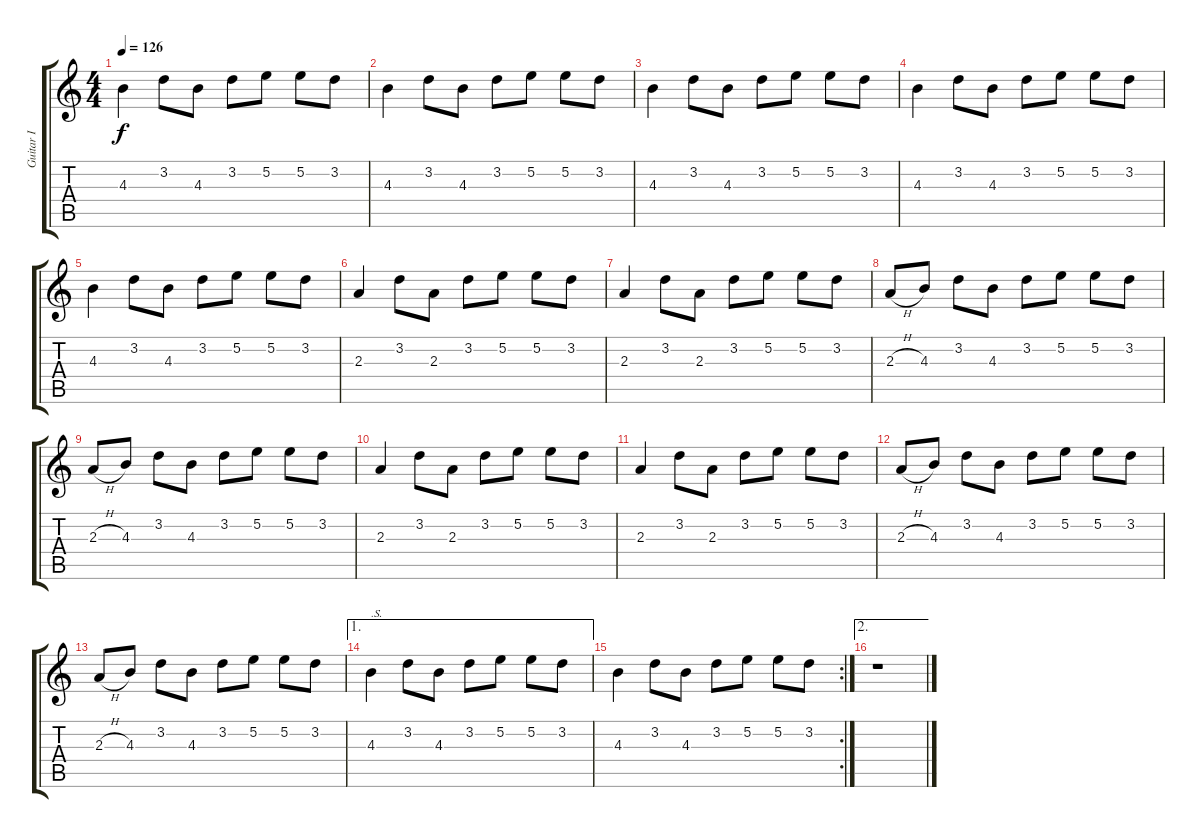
\track ("Guitar I" "Guitar I") {instrument overdrivenguitar}
\staff {score tabs}
\tuning (E4 B3 G3 D3 A2 E2) {hide}
\ts (4 4)
\tempo 126
\clef g2
\ks c
4.3.4{dy f} 3.2.8 4.3.8 3.2.8 5.2.8 5.2.8 3.2.8 |
4.3.4 3.2.8 4.3.8 3.2.8 5.2.8 5.2.8 3.2.8 |
4.3.4 3.2.8 4.3.8 3.2.8 5.2.8 5.2.8 3.2.8 |
4.3.4 3.2.8 4.3.8 3.2.8 5.2.8 5.2.8 3.2.8 |
4.3.4 3.2.8 4.3.8 3.2.8 5.2.8 5.2.8 3.2.8 |
2.3.4 3.2.8 2.3.8 3.2.8 5.2.8 5.2.8 3.2.8 |
2.3.4 3.2.8 2.3.8 3.2.8 5.2.8 5.2.8 3.2.8 |
2.3{h}.8 4.3.8 3.2.8 4.3.8 3.2.8 5.2.8 5.2.8 3.2.8 |
2.3{h}.8 4.3.8 3.2.8 4.3.8 3.2.8 5.2.8 5.2.8 3.2.8 |
2.3.4 3.2.8 2.3.8 3.2.8 5.2.8 5.2.8 3.2.8 |
2.3.4 3.2.8 2.3.8 3.2.8 5.2.8 5.2.8 3.2.8 |
2.3{h}.8 4.3.8 3.2.8 4.3.8 3.2.8 5.2.8 5.2.8 3.2.8 |
2.3{h}.8 4.3.8 3.2.8 4.3.8 3.2.8 5.2.8 5.2.8 3.2.8 |
\ae 1
4.3.4{txt ".S."} 3.2.8 4.3.8 3.2.8 5.2.8 5.2.8 3.2.8 |
\rc 2
4.3.4 3.2.8 4.3.8 3.2.8 5.2.8 5.2.8 3.2.8 |
\ae 2
r.1
